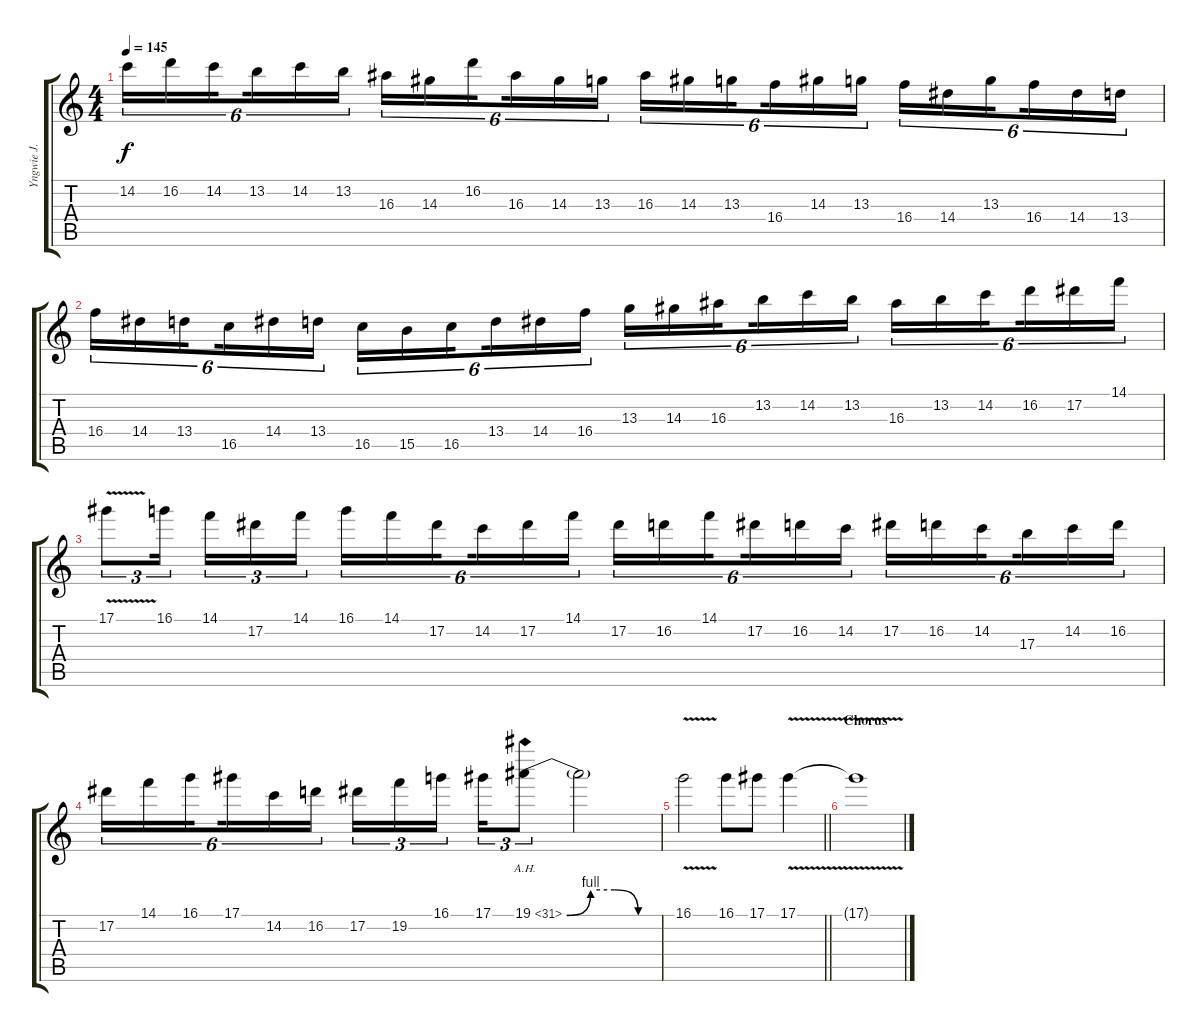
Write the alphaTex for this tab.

\track ("Yngwie J. Malmsteen" "Yngwie J. ") {instrument overdrivenguitar}
\staff {score tabs}
\tuning (Eb4 Bb3 Gb3 Db3 Ab2 Eb2) {hide}
\ts (4 4)
\tempo 145
\clef g2
\ks c
14.2.16{tu (6 4) dy f} 16.2.16{tu (6 4)} 14.2.16{tu (6 4) beam splitsecondary} 13.2.16{tu (6 4)} 14.2.16{tu (6 4)} 13.2.16{tu (6 4)} 16.3.16{tu (6 4)} 14.3.16{tu (6 4)} 16.2.16{tu (6 4) beam splitsecondary} 16.3.16{tu (6 4)} 14.3.16{tu (6 4)} 13.3.16{tu (6 4)} 16.3.16{tu (6 4)} 14.3.16{tu (6 4)} 13.3.16{tu (6 4) beam splitsecondary} 16.4.16{tu (6 4)} 14.3.16{tu (6 4)} 13.3.16{tu (6 4)} 16.4.16{tu (6 4)} 14.4.16{tu (6 4)} 13.3.16{tu (6 4) beam splitsecondary} 16.4.16{tu (6 4)} 14.4.16{tu (6 4)} 13.4.16{tu (6 4)} |
16.4.16{tu (6 4)} 14.4.16{tu (6 4)} 13.4.16{tu (6 4) beam splitsecondary} 16.5.16{tu (6 4)} 14.4.16{tu (6 4)} 13.4.16{tu (6 4)} 16.5.16{tu (6 4)} 15.5.16{tu (6 4)} 16.5.16{tu (6 4) beam splitsecondary} 13.4.16{tu (6 4)} 14.4.16{tu (6 4)} 16.4.16{tu (6 4)} 13.3.16{tu (6 4)} 14.3.16{tu (6 4)} 16.3.16{tu (6 4) beam splitsecondary} 13.2.16{tu (6 4)} 14.2.16{tu (6 4)} 13.2.16{tu (6 4)} 16.3.16{tu (6 4)} 13.2.16{tu (6 4)} 14.2.16{tu (6 4) beam splitsecondary} 16.2.16{tu (6 4)} 17.2.16{tu (6 4)} 14.1.16{tu (6 4)} |
17.1{v}.8{tu (3 2)} 16.1.16{tu (3 2) beam splitsecondary} 14.1.16{tu (3 2)} 17.2.16{tu (3 2)} 14.1.16{tu (3 2)} 16.1.16{tu (6 4)} 14.1.16{tu (6 4)} 17.2.16{tu (6 4) beam splitsecondary} 14.2.16{tu (6 4)} 17.2.16{tu (6 4)} 14.1.16{tu (6 4)} 17.2.16{tu (6 4)} 16.2.16{tu (6 4)} 14.1.16{tu (6 4) beam splitsecondary} 17.2.16{tu (6 4)} 16.2.16{tu (6 4)} 14.2.16{tu (6 4)} 17.2.16{tu (6 4)} 16.2.16{tu (6 4)} 14.2.16{tu (6 4) beam splitsecondary} 17.3.16{tu (6 4)} 14.2.16{tu (6 4)} 16.2.16{tu (6 4)} |
17.2.16{tu (6 4)} 14.1.16{tu (6 4)} 16.1.16{tu (6 4) beam splitsecondary} 17.1.16{tu (6 4)} 14.2.16{tu (6 4)} 16.2.16{tu (6 4)} 17.2.16{tu (3 2)} 19.2.16{tu (3 2)} 16.1.16{tu (3 2) beam splitsecondary} 17.1.16{tu (3 2)} 19.1{be (custom 0 0 15 4 30 4 45 0 60 0) ah 12}.8{tu (3 2)} 19.1{t}.2 |
\barLineRight lightlight
16.1{v}.2 16.1.8 17.1.8 17.1{v}.4 |
\section ("" "Chorus")
17.1{t}.1
